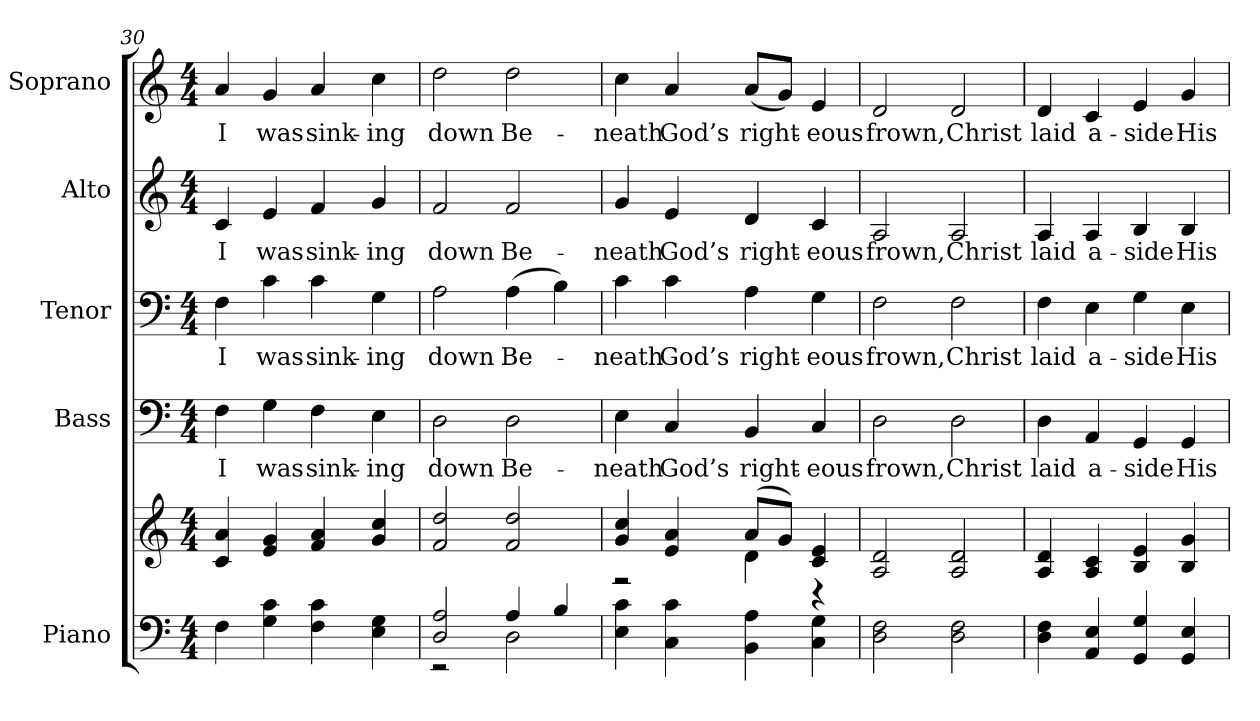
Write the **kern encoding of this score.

**kern	**kern	**kern	**text	**kern	**text	**kern	**text	**kern	**text
*part5	*part5	*part4	*part4	*part3	*part3	*part2	*part2	*part1	*part1
*staff6	*staff5	*staff4	*staff4	*staff3	*staff3	*staff2	*staff2	*staff1	*staff1
*I"Piano	*	*I"Bass	*	*I"Tenor	*	*I"Alto	*	*I"Soprano	*
*I'Pno.	*	*I'B.	*	*I'T.	*	*I'A.	*	*I'S.	*
!!LO:PB:g=z
*clefF4	*clefG2	*clefF4	*	*clefF4	*	*clefG2	*	*clefG2	*
*k[]	*k[]	*k[]	*	*k[]	*	*k[]	*	*k[]	*
*C:	*C:	*C:	*	*C:	*	*C:	*	*C:	*
*M4/4	*M4/4	*M4/4	*	*M4/4	*	*M4/4	*	*M4/4	*
=30	=30	=30	=30	=30	=30	=30	=30	=30	=30
!	!	!	!LO:LY:b:color=#000000	!	!	!	!	!	!
!	!	!	!	!	!LO:LY:b:color=#000000	!	!	!	!
!	!	!	!	!	!	!	!LO:LY:b:color=#000000	!	!
!	!	!	!	!	!	!	!	!	!LO:LY:b:color=#000000
4Fi\	4ci/ 4ai	4Fi\	I	4Fi\	I	4ci/	I	4ai/	I
!	!	!	!LO:LY:b:color=#000000	!	!	!	!	!	!
!	!	!	!	!	!LO:LY:b:color=#000000	!	!	!	!
!	!	!	!	!	!	!	!LO:LY:b:color=#000000	!	!
!	!	!	!	!	!	!	!	!	!LO:LY:b:color=#000000
4Gi\ 4ci	4ei/ 4gi	4Gi\	was	4ci\	was	4ei/	was	4gi/	was
!	!	!	!LO:LY:b:color=#000000	!	!	!	!	!	!
!	!	!	!	!	!LO:LY:b:color=#000000	!	!	!	!
!	!	!	!	!	!	!	!LO:LY:b:color=#000000	!	!
!	!	!	!	!	!	!	!	!	!LO:LY:b:color=#000000
4Fi\ 4ci	4fi/ 4ai	4Fi\	sink-	4ci\	sink-	4fi/	sink-	4ai/	sink-
!	!	!	!LO:LY:b:color=#000000	!	!	!	!	!	!
!	!	!	!	!	!LO:LY:b:color=#000000	!	!	!	!
!	!	!	!	!	!	!	!LO:LY:b:color=#000000	!	!
!	!	!	!	!	!	!	!	!	!LO:LY:b:color=#000000
4Ei\ 4Gi	4gi/ 4cci	4Ei\	-ing	4Gi\	-ing	4gi/	-ing	4cci\	-ing
=31	=31	=31	=31	=31	=31	=31	=31	=31	=31
*^	*	*	*	*	*	*	*	*	*
!	!	!	!	!LO:LY:b:color=#000000	!	!	!	!	!	!
!	!	!	!	!	!	!LO:LY:b:color=#000000	!	!	!	!
!	!	!	!	!	!	!	!	!LO:LY:b:color=#000000	!	!
!	!	!	!	!	!	!	!	!	!	!LO:LY:b:color=#000000
2Di/ 2Ai	2r	2fi/ 2ddi	2Di\	down	2Ai\	down	2fi/	down	2ddi\	down
!	!	!	!	!LO:LY:b:color=#000000	!	!	!	!	!	!
!	!	!	!	!	!	!LO:LY:b:color=#000000	!	!	!	!
!	!	!	!	!	!	!	!	!LO:LY:b:color=#000000	!	!
!	!	!	!	!	!	!	!	!	!	!LO:LY:b:color=#000000
4Ai/	2Di\	2fi/ 2ddi	2Di\	Be-	(4Ai\	Be-	2fi/	Be-	2ddi\	Be-
4Bi/	.	.	.	.	4Bi\)	.	.	.	.	.
*v	*v	*	*	*	*	*	*	*	*	*
=32	=32	=32	=32	=32	=32	=32	=32	=32	=32
*	*^	*	*	*	*	*	*	*	*
!	!	!	!	!LO:LY:b:color=#000000	!	!	!	!	!	!
!	!	!	!	!	!	!LO:LY:b:color=#000000	!	!	!	!
!	!	!	!	!	!	!	!	!LO:LY:b:color=#000000	!	!
!	!	!	!	!	!	!	!	!	!	!LO:LY:b:color=#000000
4Ei\ 4ci	4gi/ 4cci	2r	4Ei\	-neath	4ci\	-neath	4gi/	-neath	4cci\	-neath
!	!	!	!	!LO:LY:b:color=#000000	!	!	!	!	!	!
!	!	!	!	!	!	!LO:LY:b:color=#000000	!	!	!	!
!	!	!	!	!	!	!	!	!LO:LY:b:color=#000000	!	!
!	!	!	!	!	!	!	!	!	!	!LO:LY:b:color=#000000
4Ci\ 4ci	4ei/ 4ai	.	4Ci/	God’s	4ci\	God’s	4ei/	God’s	4ai/	God’s
!	!	!	!	!LO:LY:b:color=#000000	!	!	!	!	!	!
!	!	!	!	!	!	!LO:LY:b:color=#000000	!	!	!	!
!	!	!	!	!	!	!	!	!LO:LY:b:color=#000000	!	!
!	!	!	!	!	!	!	!	!	!	!LO:LY:b:color=#000000
4BBi\ 4Ai	(8ai/L	4di\	4BBi/	right-	4Ai\	right-	4di/	right-	(8ai/L	right-
.	8gi/J)	.	.	.	.	.	.	.	8gi/J)	.
!	!	!	!	!LO:LY:b:color=#000000	!	!	!	!	!	!
!	!	!	!	!	!	!LO:LY:b:color=#000000	!	!	!	!
!	!	!	!	!	!	!	!	!LO:LY:b:color=#000000	!	!
!	!	!	!	!	!	!	!	!	!	!LO:LY:b:color=#000000
4Ci\ 4Gi	4ci/ 4ei	4r	4Ci/	-eous	4Gi\	-eous	4ci/	-eous	4ei/	-eous
*	*v	*v	*	*	*	*	*	*	*	*
=33	=33	=33	=33	=33	=33	=33	=33	=33	=33
*	*^	*	*	*	*	*	*	*	*
!	!	!	!	!LO:LY:b:color=#000000	!	!	!	!	!	!
*	*v	*v	*	*	*	*	*	*	*	*
*	*^	*	*	*	*	*	*	*	*
!	!	!	!	!	!	!LO:LY:b:color=#000000	!	!	!	!
*	*v	*v	*	*	*	*	*	*	*	*
*	*^	*	*	*	*	*	*	*	*
!	!	!	!	!	!	!	!	!LO:LY:b:color=#000000	!	!
*	*v	*v	*	*	*	*	*	*	*	*
*	*^	*	*	*	*	*	*	*	*
!	!	!	!	!	!	!	!	!	!	!LO:LY:b:color=#000000
*	*v	*v	*	*	*	*	*	*	*	*
2Di\ 2Fi	2Ai/ 2di	2Di\	frown,	2Fi\	frown,	2Ai/	frown,	2di/	frown,
!	!	!	!LO:LY:b:color=#000000	!	!	!	!	!	!
!	!	!	!	!	!LO:LY:b:color=#000000	!	!	!	!
!	!	!	!	!	!	!	!LO:LY:b:color=#000000	!	!
!	!	!	!	!	!	!	!	!	!LO:LY:b:color=#000000
2Di\ 2Fi	2Ai/ 2di	2Di\	Christ	2Fi\	Christ	2Ai/	Christ	2di/	Christ
!!LO:PB:g=z
=34	=34	=34	=34	=34	=34	=34	=34	=34	=34
!	!	!	!LO:LY:b:color=#000000	!	!	!	!	!	!
!	!	!	!	!	!LO:LY:b:color=#000000	!	!	!	!
!	!	!	!	!	!	!	!LO:LY:b:color=#000000	!	!
!	!	!	!	!	!	!	!	!	!LO:LY:b:color=#000000
4Di\ 4Fi	4Ai/ 4di	4Di\	laid	4Fi\	laid	4Ai/	laid	4di/	laid
!	!	!	!LO:LY:b:color=#000000	!	!	!	!	!	!
!	!	!	!	!	!LO:LY:b:color=#000000	!	!	!	!
!	!	!	!	!	!	!	!LO:LY:b:color=#000000	!	!
!	!	!	!	!	!	!	!	!	!LO:LY:b:color=#000000
4AAi/ 4Ei	4Ai/ 4ci	4AAi/	a-	4Ei\	a-	4Ai/	a-	4ci/	a-
!	!	!	!LO:LY:b:color=#000000	!	!	!	!	!	!
!	!	!	!	!	!LO:LY:b:color=#000000	!	!	!	!
!	!	!	!	!	!	!	!LO:LY:b:color=#000000	!	!
!	!	!	!	!	!	!	!	!	!LO:LY:b:color=#000000
4GGi/ 4Gi	4Bi/ 4ei	4GGi/	-side	4Gi\	-side	4Bi/	-side	4ei/	-side
!	!	!	!LO:LY:b:color=#000000	!	!	!	!	!	!
!	!	!	!	!	!LO:LY:b:color=#000000	!	!	!	!
!	!	!	!	!	!	!	!LO:LY:b:color=#000000	!	!
!	!	!	!	!	!	!	!	!	!LO:LY:b:color=#000000
4GGi/ 4Ei	4Bi/ 4gi	4GGi/	His	4Ei\	His	4Bi/	His	4gi/	His
=	=	=	=	=	=	=	=	=	=
*-	*-	*-	*-	*-	*-	*-	*-	*-	*-
